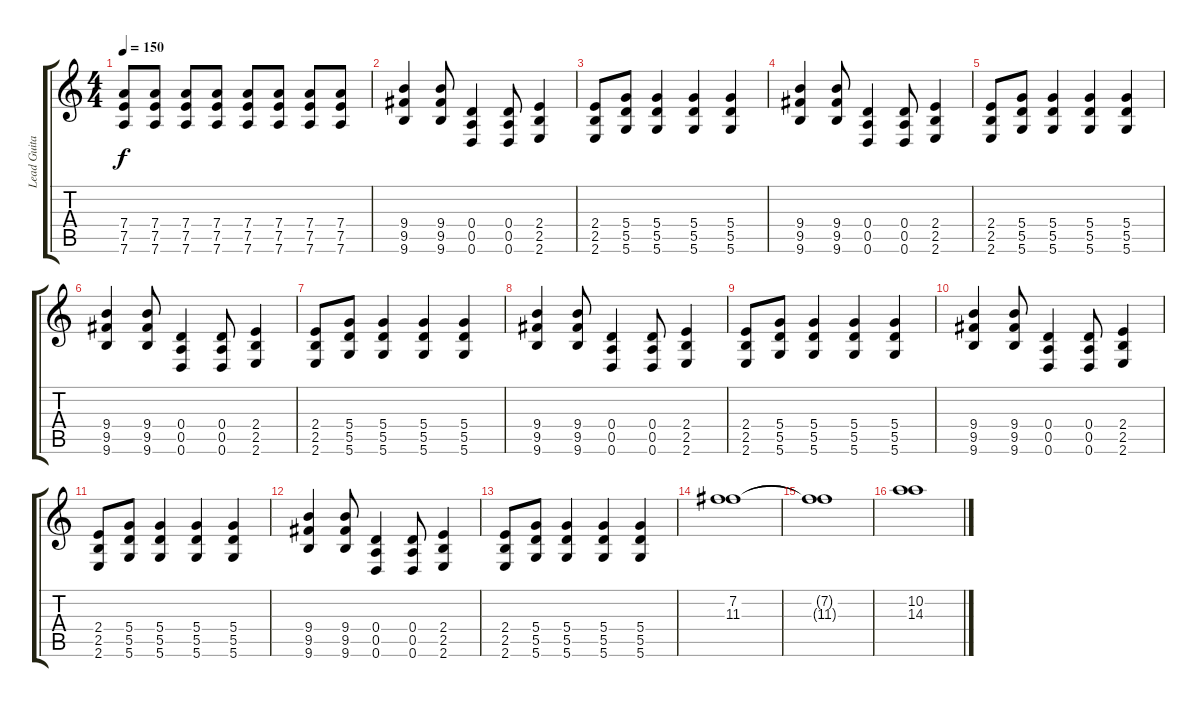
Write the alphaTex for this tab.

\track ("Lead Guitar" "Lead Guita") {instrument overdrivenguitar}
\staff {score tabs}
\tuning (E4 B3 G3 D3 A2 D2) {hide}
\ts (4 4)
\tempo 150
\clef g2
\ks c
(7.4 7.5 7.6).8{dy f} (7.4 7.5 7.6).8 (7.4 7.5 7.6).8 (7.4 7.5 7.6).8 (7.4 7.5 7.6).8 (7.4 7.5 7.6).8 (7.4 7.5 7.6).8 (7.4 7.5 7.6).8 |
(9.4 9.5 9.6).4 (9.4 9.5 9.6).8 (0.4 0.5 0.6).4 (0.4 0.5 0.6).8 (2.4 2.5 2.6).4 |
(2.4 2.5 2.6).8 (5.4 5.5 5.6).8 (5.4 5.5 5.6).4 (5.4 5.5 5.6).4 (5.4 5.5 5.6).4 |
(9.4 9.5 9.6).4 (9.4 9.5 9.6).8 (0.4 0.5 0.6).4 (0.4 0.5 0.6).8 (2.4 2.5 2.6).4 |
(2.4 2.5 2.6).8 (5.4 5.5 5.6).8 (5.4 5.5 5.6).4 (5.4 5.5 5.6).4 (5.4 5.5 5.6).4 |
(9.4 9.5 9.6).4 (9.4 9.5 9.6).8 (0.4 0.5 0.6).4 (0.4 0.5 0.6).8 (2.4 2.5 2.6).4 |
(2.4 2.5 2.6).8 (5.4 5.5 5.6).8 (5.4 5.5 5.6).4 (5.4 5.5 5.6).4 (5.4 5.5 5.6).4 |
(9.4 9.5 9.6).4 (9.4 9.5 9.6).8 (0.4 0.5 0.6).4 (0.4 0.5 0.6).8 (2.4 2.5 2.6).4 |
(2.4 2.5 2.6).8 (5.4 5.5 5.6).8 (5.4 5.5 5.6).4 (5.4 5.5 5.6).4 (5.4 5.5 5.6).4 |
(9.4 9.5 9.6).4 (9.4 9.5 9.6).8 (0.4 0.5 0.6).4 (0.4 0.5 0.6).8 (2.4 2.5 2.6).4 |
(2.4 2.5 2.6).8 (5.4 5.5 5.6).8 (5.4 5.5 5.6).4 (5.4 5.5 5.6).4 (5.4 5.5 5.6).4 |
(9.4 9.5 9.6).4 (9.4 9.5 9.6).8 (0.4 0.5 0.6).4 (0.4 0.5 0.6).8 (2.4 2.5 2.6).4 |
(2.4 2.5 2.6).8 (5.4 5.5 5.6).8 (5.4 5.5 5.6).4 (5.4 5.5 5.6).4 (5.4 5.5 5.6).4 |
(7.2 11.3).1 |
(7.2{t} 11.3{t}).1 |
(10.2 14.3).1
